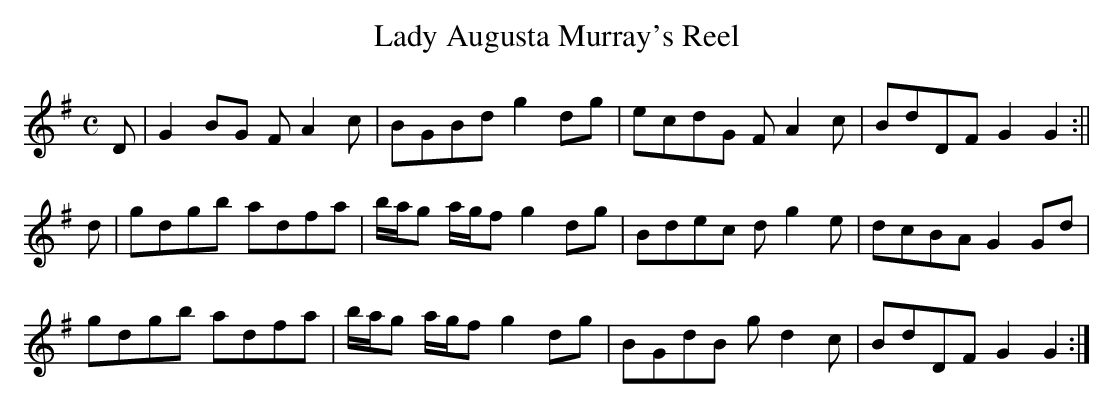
X:1
T:Lady Augusta Murray's Reel
M:C
L:1/8
K:G
D|G2 BG F A2c|BGBd g2 dg|ecdG FA2c|BdDF G2G2:||
d|gdgb adfa|b/a/g a/g/f g2 dg|Bdec d g2e|dcBA G2 Gd|
gdgb adfa|b/a/g a/g/f g2 dg|BGdB g d2c|BdDF G2G2:|]
